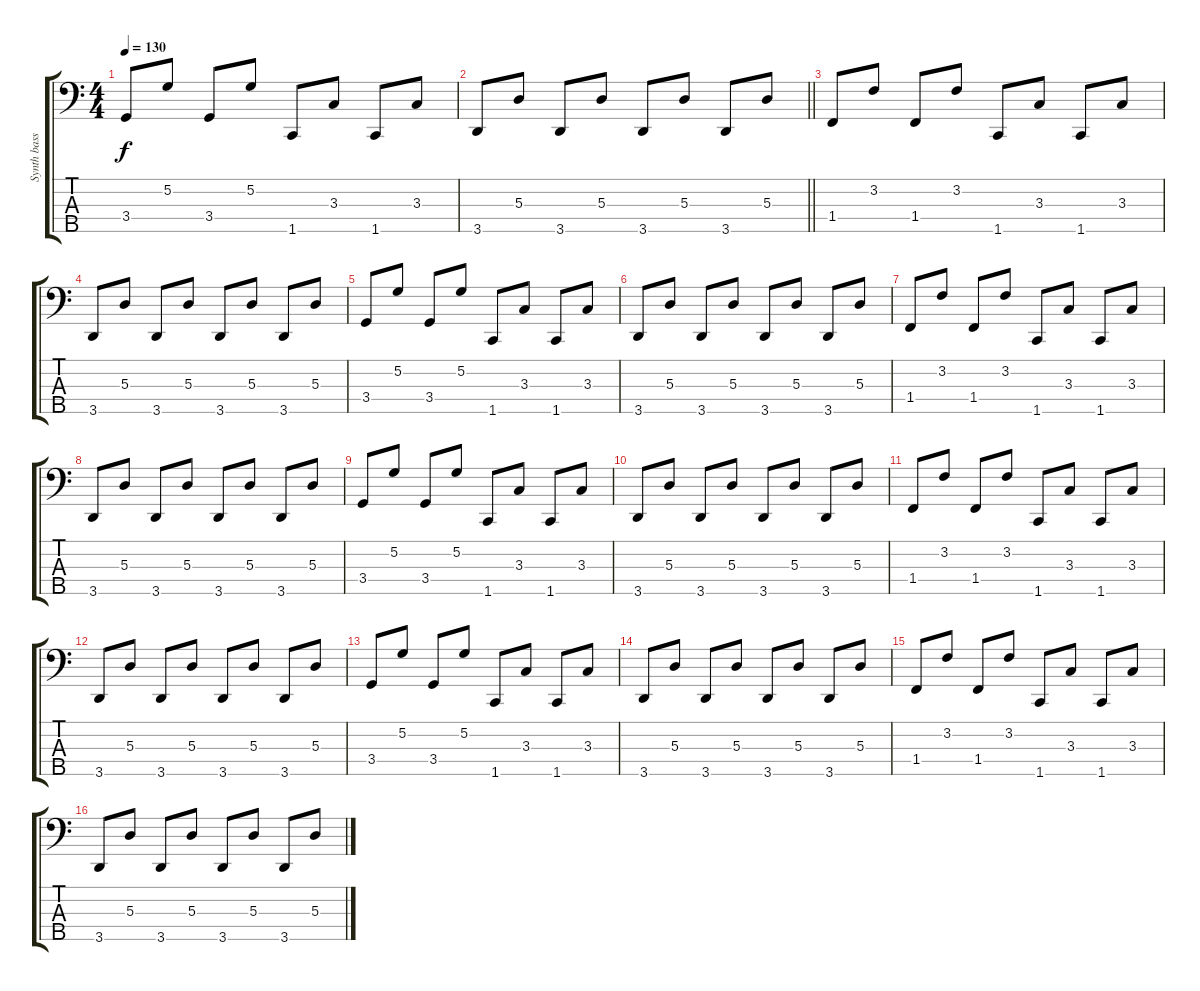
\track ("Synth bass" "Synth bass") {instrument synthbass1}
\staff {score tabs}
\tuning (G2 D2 A1 E1 B0) {hide}
\ts (4 4)
\tempo 130
\clef f4
\ks c
3.4.8{dy f} 5.2.8 3.4.8 5.2.8 1.5.8 3.3.8 1.5.8 3.3.8 |
\barLineRight lightlight
3.5.8 5.3.8 3.5.8 5.3.8 3.5.8 5.3.8 3.5.8 5.3.8 |
1.4.8 3.2.8 1.4.8 3.2.8 1.5.8 3.3.8 1.5.8 3.3.8 |
3.5.8 5.3.8 3.5.8 5.3.8 3.5.8 5.3.8 3.5.8 5.3.8 |
3.4.8 5.2.8 3.4.8 5.2.8 1.5.8 3.3.8 1.5.8 3.3.8 |
3.5.8 5.3.8 3.5.8 5.3.8 3.5.8 5.3.8 3.5.8 5.3.8 |
1.4.8 3.2.8 1.4.8 3.2.8 1.5.8 3.3.8 1.5.8 3.3.8 |
3.5.8 5.3.8 3.5.8 5.3.8 3.5.8 5.3.8 3.5.8 5.3.8 |
3.4.8 5.2.8 3.4.8 5.2.8 1.5.8 3.3.8 1.5.8 3.3.8 |
3.5.8 5.3.8 3.5.8 5.3.8 3.5.8 5.3.8 3.5.8 5.3.8 |
1.4.8 3.2.8 1.4.8 3.2.8 1.5.8 3.3.8 1.5.8 3.3.8 |
3.5.8 5.3.8 3.5.8 5.3.8 3.5.8 5.3.8 3.5.8 5.3.8 |
3.4.8 5.2.8 3.4.8 5.2.8 1.5.8 3.3.8 1.5.8 3.3.8 |
3.5.8 5.3.8 3.5.8 5.3.8 3.5.8 5.3.8 3.5.8 5.3.8 |
1.4.8 3.2.8 1.4.8 3.2.8 1.5.8 3.3.8 1.5.8 3.3.8 |
3.5.8 5.3.8 3.5.8 5.3.8 3.5.8 5.3.8 3.5.8 5.3.8
